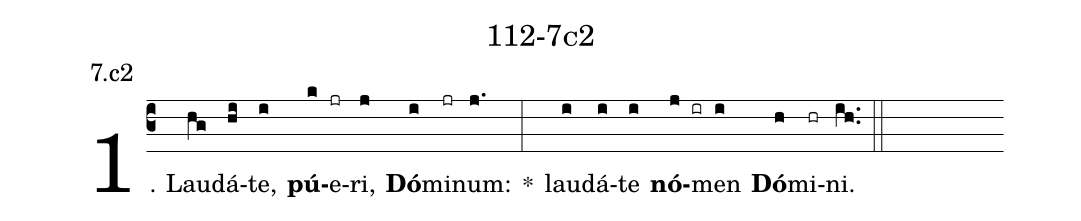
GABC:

name: 112-7c2;
annotation: 7.c2;
%%
(c3) 1. Lau(hg)dá(hi)te,(i) <b>pú</b>(k)e(jr)ri,(j) <b>Dó</b>(i)mi(jr)num:(j.) *(:) lau(i)dá(i)te(i) <b>nó</b>(j ir)men(i) <b>Dó</b>(h)mi(hr)ni.(ih..) (::)
